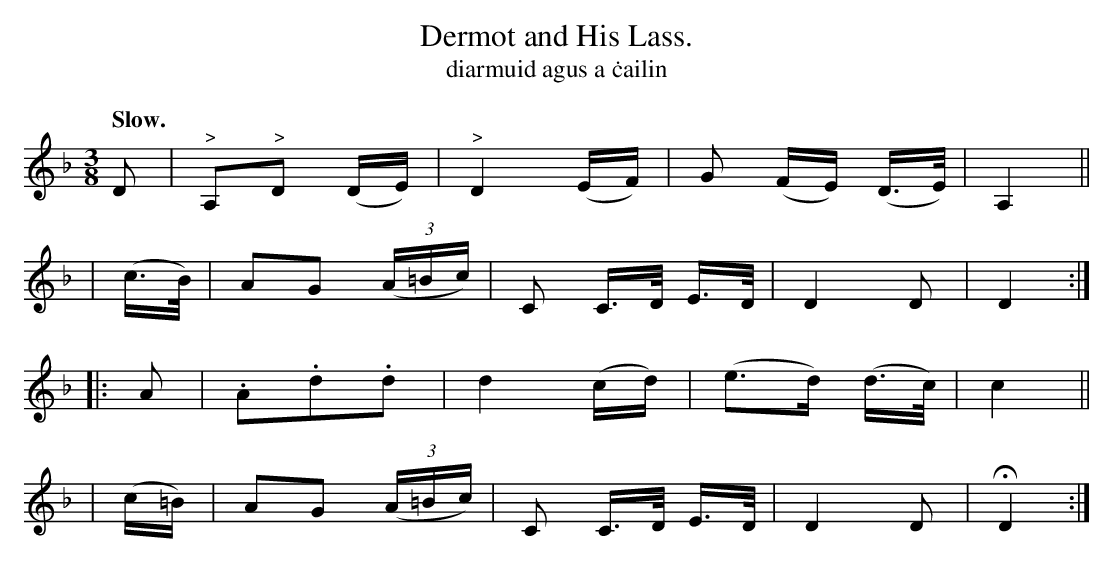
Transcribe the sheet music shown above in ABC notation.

X:1
T: Dermot and His Lass.
T: diarmuid agus a \.cailin
Q: "Slow."
M: 3/8
L: 1/16
K: Dm
D2 | "^>"A,2"^>"D2 (DE) | "^>"D4 (EF) | G2 (FE) (D>E) | A,4 ||
| (c>B) | A2G2 ((3A=Bc) | C2 C>D E>D | D4 D2 | D4 :|
|: A2  | .A2.d2.d2 | d4 (cd) | (e2>d2) (d>c) | c4 ||
| (c=B) | A2G2 ((3A=Bc) | C2 C>D E>D | D4 D2 | HD4 :|
